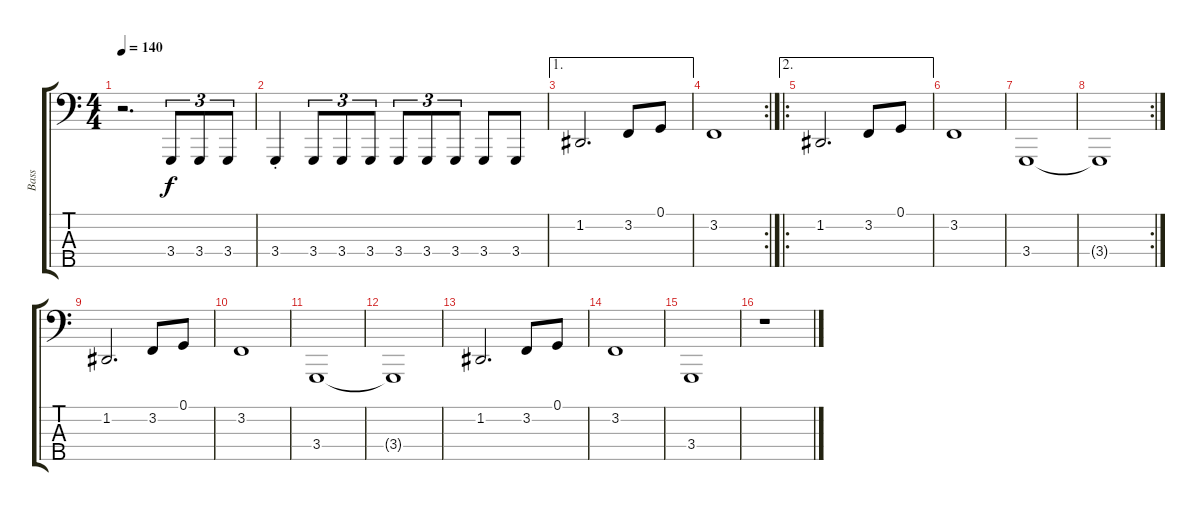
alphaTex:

\track ("Bass" "Bass") {instrument lead2sawtooth}
\staff {score tabs}
\tuning (G2 D2 A1 E1 B0) {hide}
\ts (4 4)
\tempo 140
\clef f4
\ks c
r.2{d dy f} 3.4.8{tu (3 2)} 3.4.8{tu (3 2)} 3.4.8{tu (3 2)} |
3.4{st}.4 3.4.8{tu (3 2)} 3.4.8{tu (3 2)} 3.4.8{tu (3 2)} 3.4.8{tu (3 2)} 3.4.8{tu (3 2)} 3.4.8{tu (3 2)} 3.4.8 3.4.8 |
\ae 1
1.2.2{d} 3.2.8 0.1.8 |
\rc 2
3.2.1 |
\ae 2
\ro
1.2.2{d} 3.2.8 0.1.8 |
3.2.1 |
3.4.1 |
\rc 2
3.4{t}.1 |
1.2.2{d} 3.2.8 0.1.8 |
3.2.1 |
3.4.1 |
3.4{t}.1 |
1.2.2{d} 3.2.8 0.1.8 |
3.2.1 |
3.4.1 |
r.1
